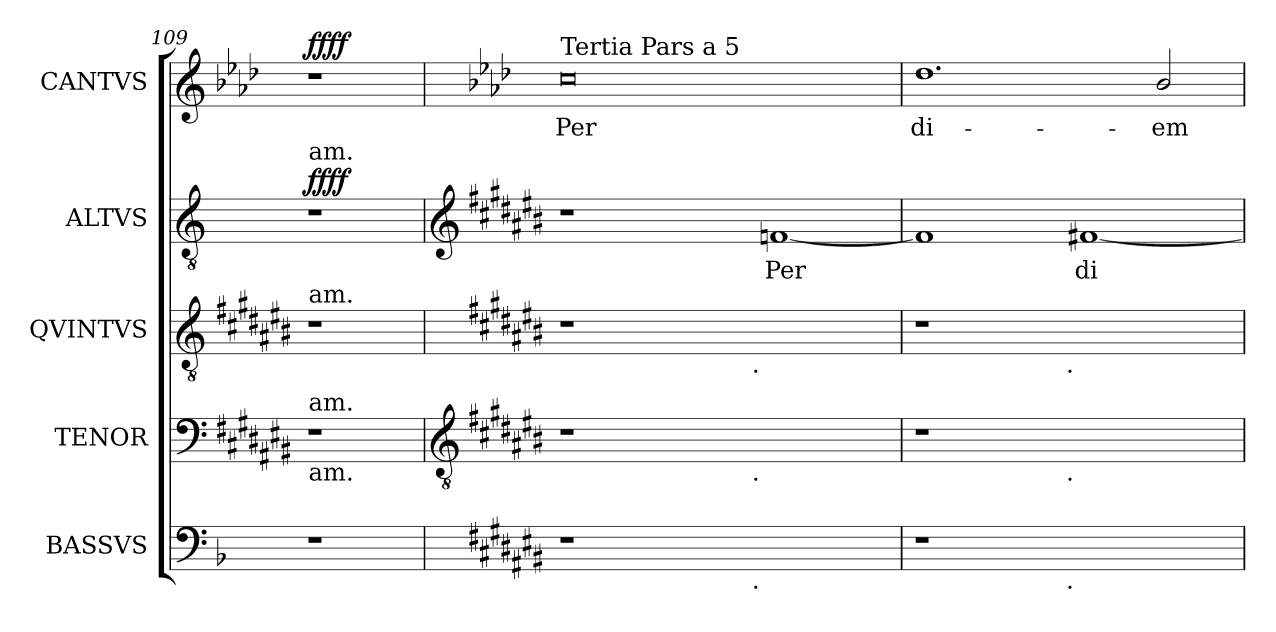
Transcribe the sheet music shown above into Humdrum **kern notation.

**kern	**kern	**kern	**kern	**text	**dynam	**kern	**text	**dynam
*part5	*part4	*part3	*part2	*part2	*part2	*part1	*part1	*part1
*staff5	*staff4	*staff3	*staff2	*staff2	*staff2	*staff1	*staff1	*staff1
*I"BASSVS	*I"TENOR	*I"QVINTVS	*I"ALTVS	*	*	*I"CANTVS	*	*
*clefF4	*clefF4	*clefGv2	*clefGv2	*	*	*clefG2	*	*
*ITrd-3c-5	*ITrd-3c-5	*ITrd-3c-5	*ITrd-3c-5	*	*	*	*	*
*k[b-e-]	*k[f#c#g#d#a#e#b#]	*k[f#c#g#d#a#e#b#]	*k[b-]	*	*	*k[b-e-a-d-]	*	*
*B-:	*C#:	*C#:	*F:	*	*	*A-:	*	*
=109	=109	=109	=109	=109	=109	=109	=109	=109
!	!	!	!LO:TX:a:t=am.	!	!	!	!	!
!	!	!LO:TX:a:t=am.	!	!	!	!	!	!
!	!LO:TX:a:t=am.	!	!	!	!	!	!	!
!	!LO:TX:b:t=am.	!	!	!	!	!	!	!
!	!	!	!	!	!LO:DY:b	!	!	!LO:DY:b
1r	1r	1r	1r	.	ffff	1r	.	ffff
!!LO:PB:g=z
=110	=110	=110	=110	=110	=110	=110	=110	=110
*	*clefGv2	*	*clefG2	*	*	*	*	*
*k[f#c#g#d#a#e#b#]	*	*	*k[f#c#g#d#a#e#b#]	*	*	*	*	*
*C#:	*	*	*C#:	*	*	*	*	*
!	!	!	!	!	!	!LO:TX:a:t=Tertia Pars a 5	!	!
!	!	!	!	!	!	!	!LO:LY:b:cj	!
*^	*^	*^	*	*	*	*	*	*
1r	2ryy	1r	2ryy	1r	2ryy	1r	.	.	0cc	Per	.
.	4ryy	.	4ryy	.	4ryy	.	.	.	.	.	.
.	8ryy	.	8ryy	.	8ryy	.	.	.	.	.	.
.	16ryy	.	16ryy	.	16ryy	.	.	.	.	.	.
.	64ryy	.	64ryy	.	64ryy	.	.	.	.	.	.
!	!	!	!	!	!LO:TX:b:t=.	!	!	!	!	!	!
!	!	!	!LO:TX:b:t=.	!	!	!	!	!	!	!	!
!	!LO:TX:b:t=.	!	!	!	!	!	!	!	!	!	!
.	1ryy	.	1ryy	.	1ryy	.	.	.	.	.	.
!	!	!	!	!	!	!	!LO:LY:b:cj	!	!	!	!
1ryy	.	1ryy	.	1ryy	.	[<1b-	Per	.	.	.	.
.	32.ryy	.	32.ryy	.	32.ryy	.	.	.	.	.	.
=111	=111	=111	=111	=111	=111	=111	=111	=111	=111	=111	=111
!	!	!	!	!	!	!	!LO:LY:b:cj	!	!	!LO:LY:b:cj	!
1r	2ryy	1r	2ryy	1r	2ryy	1b-]	.	.	1.dd-	di-	.
.	4...ryy	.	4...ryy	.	4...ryy	.	.	.	.	.	.
!	!	!	!	!	!LO:TX:b:t=.	!	!	!	!	!	!
!	!	!	!LO:TX:b:t=.	!	!	!	!	!	!	!	!
!	!LO:TX:b:t=.	!	!	!	!	!	!	!	!	!	!
.	1ryy	.	1ryy	.	1ryy	.	.	.	.	.	.
!	!	!	!	!	!	!	!LO:LY:b:cj	!	!	!	!
1ryy	.	1ryy	.	1ryy	.	[<1bn	di-	.	.	.	.
!	!	!	!	!	!	!	!	!	!	!LO:LY:b:cj	!
.	.	.	.	.	.	.	.	.	2b-/	-em	.
.	32ryy	.	32ryy	.	32ryy	.	.	.	.	.	.
*v	*v	*	*	*v	*v	*	*	*	*	*	*
*	*v	*v	*	*	*	*	*	*	*
=	=	=	=	=	=	=	=	=
*-	*-	*-	*-	*-	*-	*-	*-	*-
